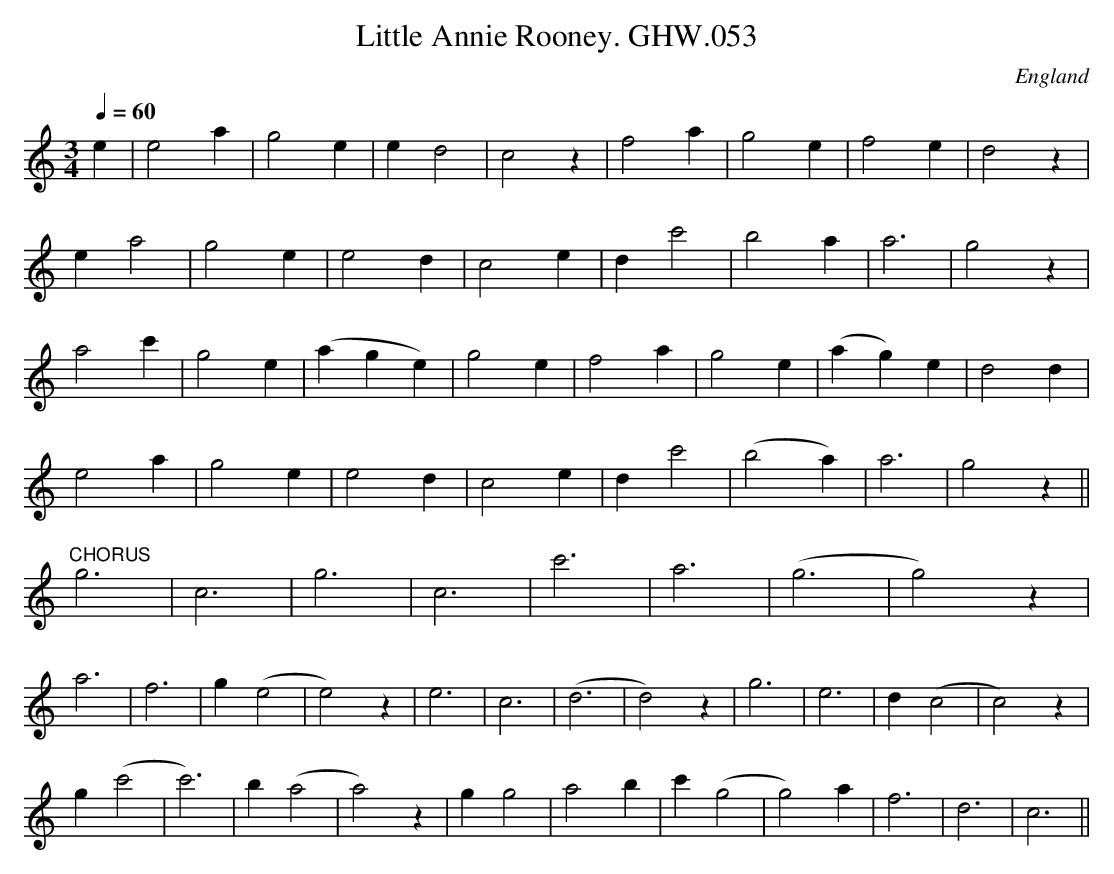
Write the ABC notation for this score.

X:1
T:Little Annie Rooney. GHW.053
M:3/4
L:1/4
Q:60
O:England
K:C
e|e2a|g2e|ed2|c2z|f2a|g2e|f2e|d2z|!
ea2|g2e|e2d|c2e|dc'2|b2a|a3|g2z|!
a2c'|g2e|(age)|g2e|f2a|g2e|(ag)e|d2d|!
e2a|g2e|e2d|c2e|dc'2|(b2a)|a3|g2z||!
"CHORUS"g3|c3|g3|c3|c'3|a3|(g3|g2)z|!
a3|f3|g(e2|e2)z|e3|c3|(d3|d2)z|g3|e3|d(c2|c2)z|!
g(c'2|c'3)|b(a2|a2)z|gg2|a2b|c'(g2|g2)a|f3|d3|c3||
